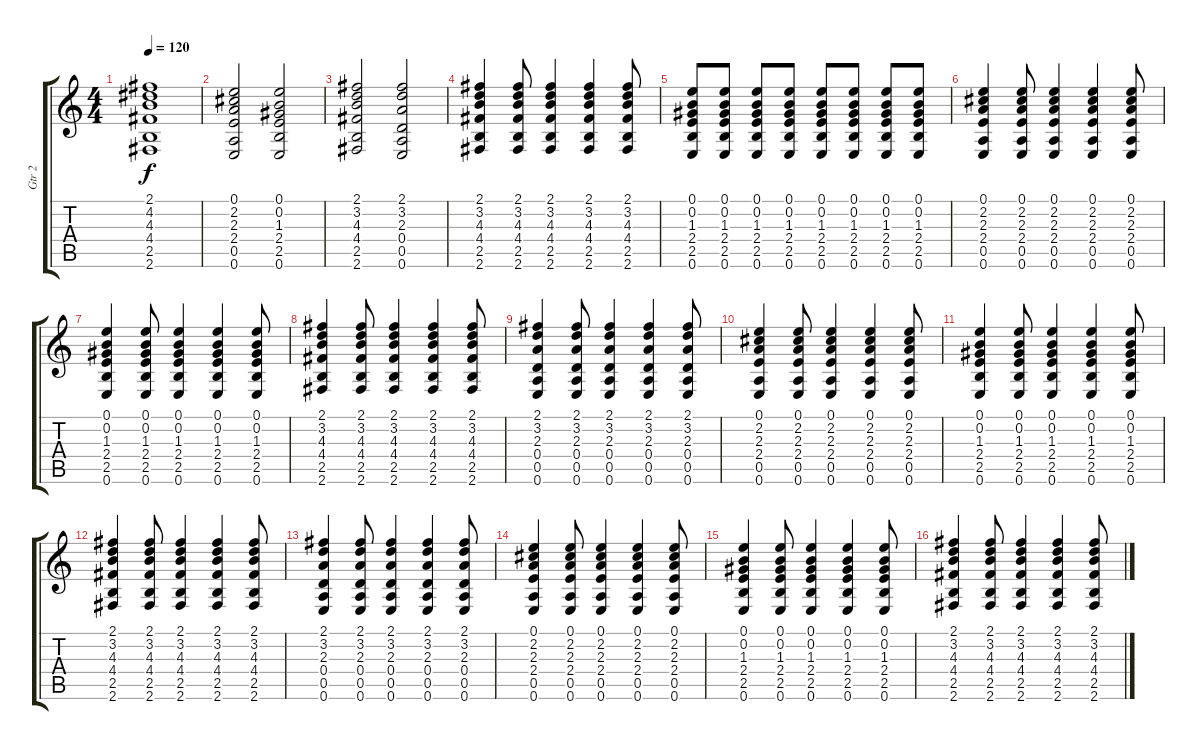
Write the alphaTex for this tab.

\track ("Gtr 2" "Gtr 2") {instrument acousticguitarsteel}
\staff {score tabs}
\tuning (E4 B3 G3 D3 A2 E2) {hide}
\ts (4 4)
\tempo 120
\clef g2
\ks c
(2.1 4.2 4.3 4.4 2.5 2.6).1{dy f} |
(0.1 2.2 2.3 2.4 0.5 0.6).2 (0.1 0.2 1.3 2.4 2.5 0.6).2 |
(2.1 3.2 4.3 4.4 2.5 2.6).2 (2.1 3.2 2.3 0.4 0.5 0.6).2 |
(2.1 3.2 4.3 4.4 2.5 2.6).4 (2.1 3.2 4.3 4.4 2.5 2.6).8 (2.1 3.2 4.3 4.4 2.5 2.6).4 (2.1 3.2 4.3 4.4 2.5 2.6).4 (2.1 3.2 4.3 4.4 2.5 2.6).8 |
(0.1 0.2 1.3 2.4 2.5 0.6).8 (0.1 0.2 1.3 2.4 2.5 0.6).8 (0.1 0.2 1.3 2.4 2.5 0.6).8 (0.1 0.2 1.3 2.4 2.5 0.6).8 (0.1 0.2 1.3 2.4 2.5 0.6).8 (0.1 0.2 1.3 2.4 2.5 0.6).8 (0.1 0.2 1.3 2.4 2.5 0.6).8 (0.1 0.2 1.3 2.4 2.5 0.6).8 |
(0.1 2.2 2.3 2.4 0.5 0.6).4 (0.1 2.2 2.3 2.4 0.5 0.6).8 (0.1 2.2 2.3 2.4 0.5 0.6).4 (0.1 2.2 2.3 2.4 0.5 0.6).4 (0.1 2.2 2.3 2.4 0.5 0.6).8 |
(0.1 0.2 1.3 2.4 2.5 0.6).4 (0.1 0.2 1.3 2.4 2.5 0.6).8 (0.1 0.2 1.3 2.4 2.5 0.6).4 (0.1 0.2 1.3 2.4 2.5 0.6).4 (0.1 0.2 1.3 2.4 2.5 0.6).8 |
(2.1 3.2 4.3 4.4 2.5 2.6).4 (2.1 3.2 4.3 4.4 2.5 2.6).8 (2.1 3.2 4.3 4.4 2.5 2.6).4 (2.1 3.2 4.3 4.4 2.5 2.6).4 (2.1 3.2 4.3 4.4 2.5 2.6).8 |
(2.1 3.2 2.3 0.4 0.5 0.6).4 (2.1 3.2 2.3 0.4 0.5 0.6).8 (2.1 3.2 2.3 0.4 0.5 0.6).4 (2.1 3.2 2.3 0.4 0.5 0.6).4 (2.1 3.2 2.3 0.4 0.5 0.6).8 |
(0.1 2.2 2.3 2.4 0.5 0.6).4 (0.1 2.2 2.3 2.4 0.5 0.6).8 (0.1 2.2 2.3 2.4 0.5 0.6).4 (0.1 2.2 2.3 2.4 0.5 0.6).4 (0.1 2.2 2.3 2.4 0.5 0.6).8 |
(0.1 0.2 1.3 2.4 2.5 0.6).4 (0.1 0.2 1.3 2.4 2.5 0.6).8 (0.1 0.2 1.3 2.4 2.5 0.6).4 (0.1 0.2 1.3 2.4 2.5 0.6).4 (0.1 0.2 1.3 2.4 2.5 0.6).8 |
(2.1 3.2 4.3 4.4 2.5 2.6).4 (2.1 3.2 4.3 4.4 2.5 2.6).8 (2.1 3.2 4.3 4.4 2.5 2.6).4 (2.1 3.2 4.3 4.4 2.5 2.6).4 (2.1 3.2 4.3 4.4 2.5 2.6).8 |
(2.1 3.2 2.3 0.4 0.5 0.6).4 (2.1 3.2 2.3 0.4 0.5 0.6).8 (2.1 3.2 2.3 0.4 0.5 0.6).4 (2.1 3.2 2.3 0.4 0.5 0.6).4 (2.1 3.2 2.3 0.4 0.5 0.6).8 |
(0.1 2.2 2.3 2.4 0.5 0.6).4 (0.1 2.2 2.3 2.4 0.5 0.6).8 (0.1 2.2 2.3 2.4 0.5 0.6).4 (0.1 2.2 2.3 2.4 0.5 0.6).4 (0.1 2.2 2.3 2.4 0.5 0.6).8 |
(0.1 0.2 1.3 2.4 2.5 0.6).4 (0.1 0.2 1.3 2.4 2.5 0.6).8 (0.1 0.2 1.3 2.4 2.5 0.6).4 (0.1 0.2 1.3 2.4 2.5 0.6).4 (0.1 0.2 1.3 2.4 2.5 0.6).8 |
(2.1 3.2 4.3 4.4 2.5 2.6).4 (2.1 3.2 4.3 4.4 2.5 2.6).8 (2.1 3.2 4.3 4.4 2.5 2.6).4 (2.1 3.2 4.3 4.4 2.5 2.6).4 (2.1 3.2 4.3 4.4 2.5 2.6).8
